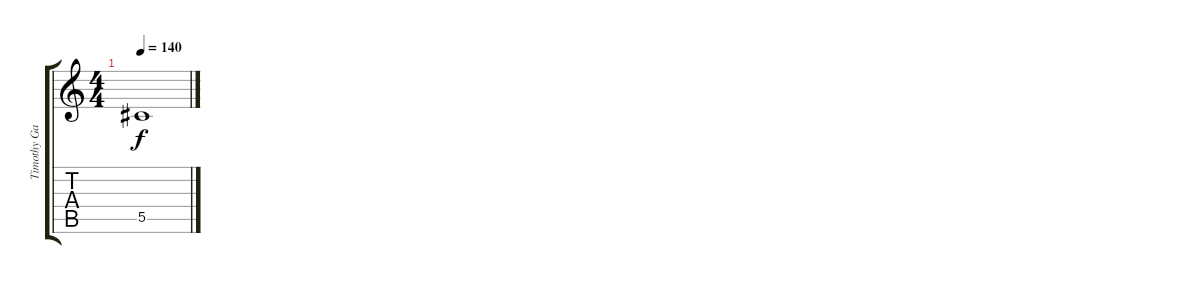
\track ("Timothy Gaines" "Timothy Ga") {instrument electricbassfinger}
\staff {score tabs}
\tuning (Eb4 Bb3 Gb3 Db3 Ab2 Eb2) {hide}
\ts (4 4)
\tempo 140
\clef g2
\ks c
5.5{t}.1{dy f}
